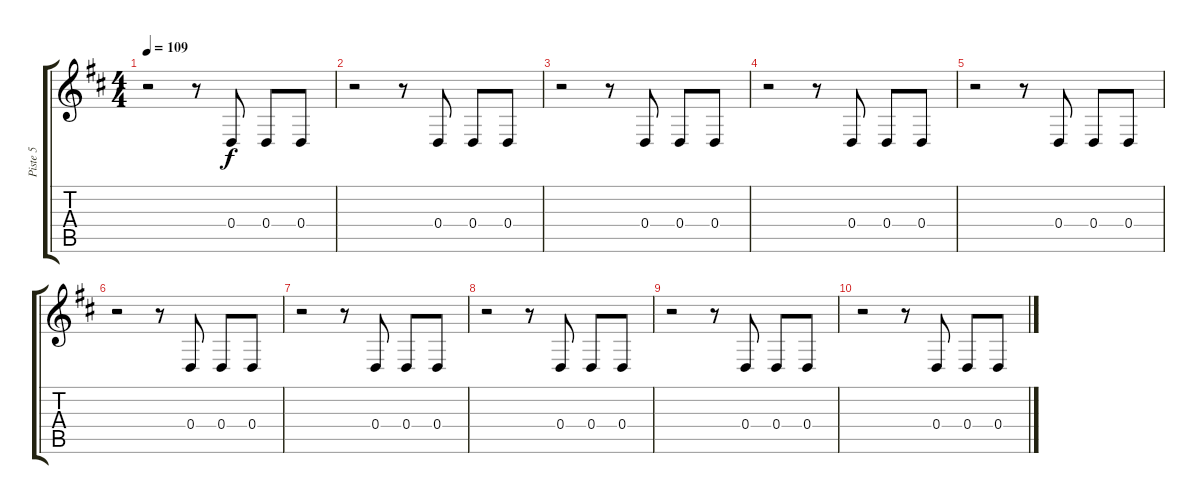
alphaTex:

\track ("Piste 5" "Piste 5") {instrument woodblock}
\staff {score tabs}
\tuning (E4 B3 G3 D3 A2 E2) {hide}
\ts (4 4)
\tempo 109
\clef g2
\ks d
r.2{dy f} r.8 0.4.8 0.4.8 0.4.8 |
r.2 r.8 0.4.8 0.4.8 0.4.8 |
r.2 r.8 0.4.8 0.4.8 0.4.8 |
r.2 r.8 0.4.8 0.4.8 0.4.8 |
r.2 r.8 0.4.8 0.4.8 0.4.8 |
r.2 r.8 0.4.8 0.4.8 0.4.8 |
r.2 r.8 0.4.8 0.4.8 0.4.8 |
r.2 r.8 0.4.8 0.4.8 0.4.8 |
r.2 r.8 0.4.8 0.4.8 0.4.8 |
r.2 r.8 0.4.8 0.4.8 0.4.8
